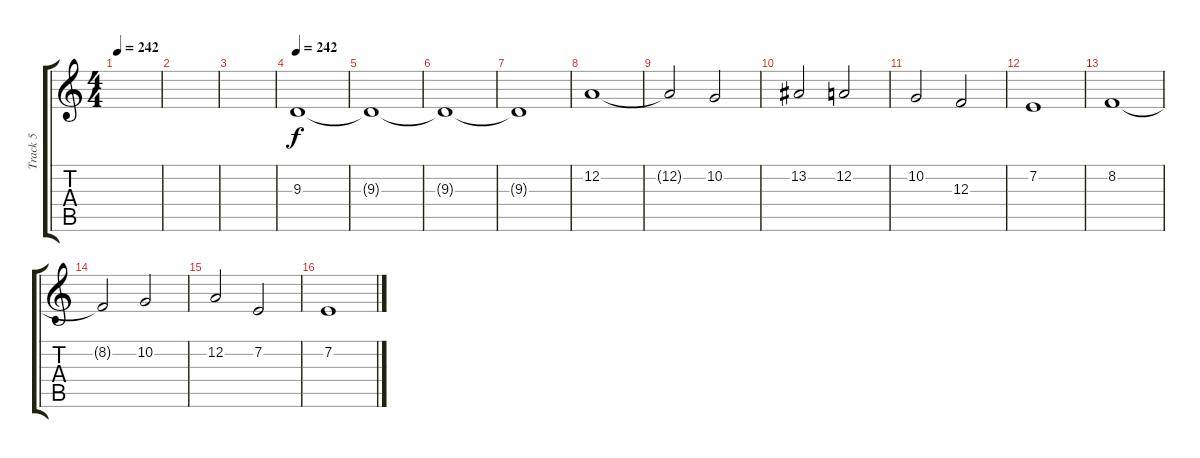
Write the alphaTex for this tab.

\track ("Track 5" "Track 5") {instrument pad8sweep}
\staff {score tabs}
\tuning (D4 A3 F3 C3 G2 C2) {hide}
\ts (4 4)
\tempo 242
\clef g2
\ks c
|
|
|
\tempo 242
9.3.1 |
9.3{t}.1 |
9.3{t}.1 |
9.3{t}.1 |
12.2.1 |
12.2{t}.2 10.2.2 |
13.2.2 12.2.2 |
10.2.2 12.3.2 |
7.2.1 |
8.2.1 |
8.2{t}.2 10.2.2 |
12.2.2 7.2.2 |
7.2.1
